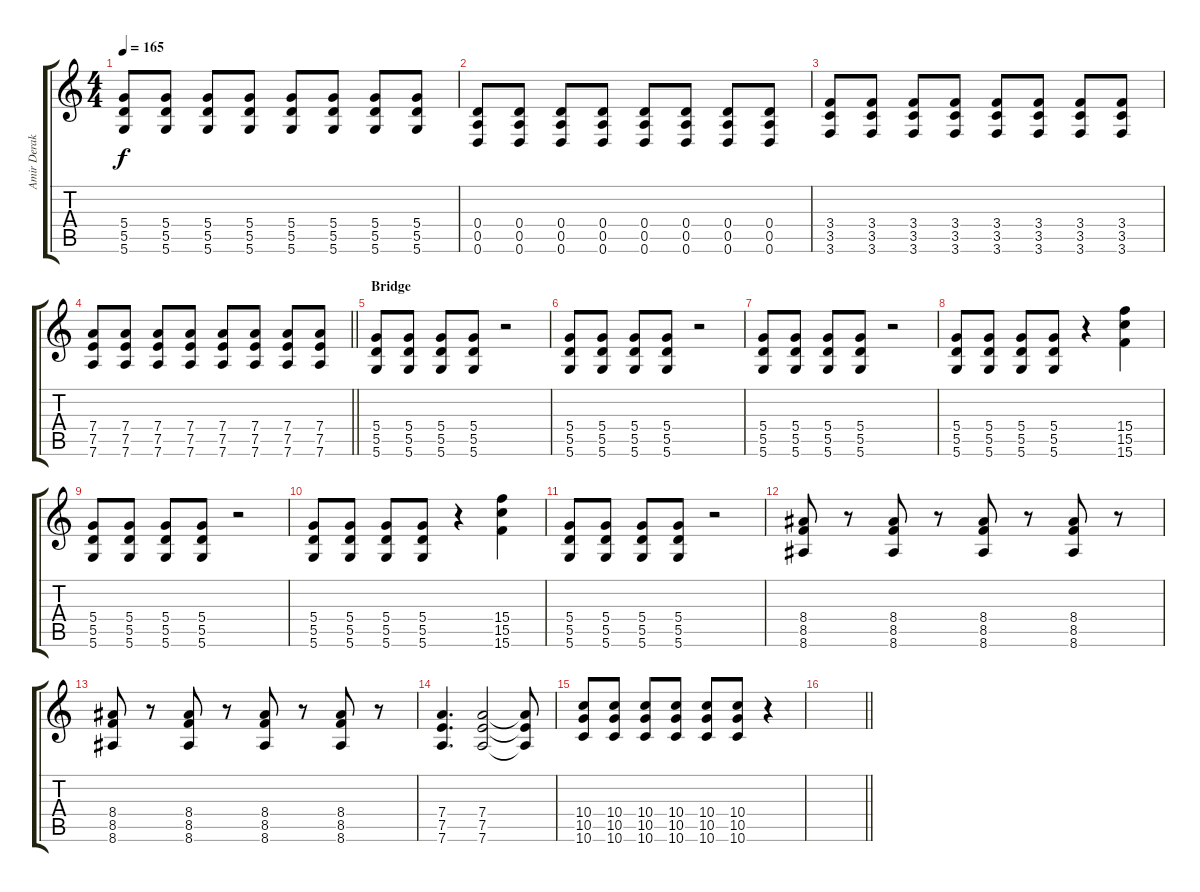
\track ("Amir Derakh-Lead Guitar" "Amir Derak") {instrument overdrivenguitar}
\staff {score tabs}
\tuning (E4 B3 G3 D3 A2 D2) {hide}
\ts (4 4)
\tempo 165
\clef g2
\ks c
(5.4 5.5 5.6).8{dy f} (5.4 5.5 5.6).8 (5.4 5.5 5.6).8 (5.4 5.5 5.6).8 (5.4 5.5 5.6).8 (5.4 5.5 5.6).8 (5.4 5.5 5.6).8 (5.4 5.5 5.6).8 |
(0.4 0.5 0.6).8 (0.4 0.5 0.6).8 (0.4 0.5 0.6).8 (0.4 0.5 0.6).8 (0.4 0.5 0.6).8 (0.4 0.5 0.6).8 (0.4 0.5 0.6).8 (0.4 0.5 0.6).8 |
(3.4 3.5 3.6).8 (3.4 3.5 3.6).8 (3.4 3.5 3.6).8 (3.4 3.5 3.6).8 (3.4 3.5 3.6).8 (3.4 3.5 3.6).8 (3.4 3.5 3.6).8 (3.4 3.5 3.6).8 |
\barLineRight lightlight
(7.4 7.5 7.6).8 (7.4 7.5 7.6).8 (7.4 7.5 7.6).8 (7.4 7.5 7.6).8 (7.4 7.5 7.6).8 (7.4 7.5 7.6).8 (7.4 7.5 7.6).8 (7.4 7.5 7.6).8 |
\section ("" "Bridge")
(5.4 5.5 5.6).8 (5.4 5.5 5.6).8 (5.4 5.5 5.6).8 (5.4 5.5 5.6).8 r.2 |
(5.4 5.5 5.6).8 (5.4 5.5 5.6).8 (5.4 5.5 5.6).8 (5.4 5.5 5.6).8 r.2 |
(5.4 5.5 5.6).8 (5.4 5.5 5.6).8 (5.4 5.5 5.6).8 (5.4 5.5 5.6).8 r.2 |
(5.4 5.5 5.6).8 (5.4 5.5 5.6).8 (5.4 5.5 5.6).8 (5.4 5.5 5.6).8 r.4 (15.4 15.5 15.6).4 |
(5.4 5.5 5.6).8 (5.4 5.5 5.6).8 (5.4 5.5 5.6).8 (5.4 5.5 5.6).8 r.2 |
(5.4 5.5 5.6).8 (5.4 5.5 5.6).8 (5.4 5.5 5.6).8 (5.4 5.5 5.6).8 r.4 (15.4 15.5 15.6).4 |
(5.4 5.5 5.6).8 (5.4 5.5 5.6).8 (5.4 5.5 5.6).8 (5.4 5.5 5.6).8 r.2 |
(8.4 8.5 8.6).8 r.8 (8.4 8.5 8.6).8 r.8 (8.4 8.5 8.6).8 r.8 (8.4 8.5 8.6).8 r.8 |
(8.4 8.5 8.6).8 r.8 (8.4 8.5 8.6).8 r.8 (8.4 8.5 8.6).8 r.8 (8.4 8.5 8.6).8 r.8 |
(7.4 7.5 7.6).4{d} (7.4 7.5 7.6).2 (7.4{t} 7.5{t} 7.6{t}).8 |
(10.4 10.5 10.6).8 (10.4 10.5 10.6).8 (10.4 10.5 10.6).8 (10.4 10.5 10.6).8 (10.4 10.5 10.6).8 (10.4 10.5 10.6).8 r.4 |
\barLineRight lightlight
